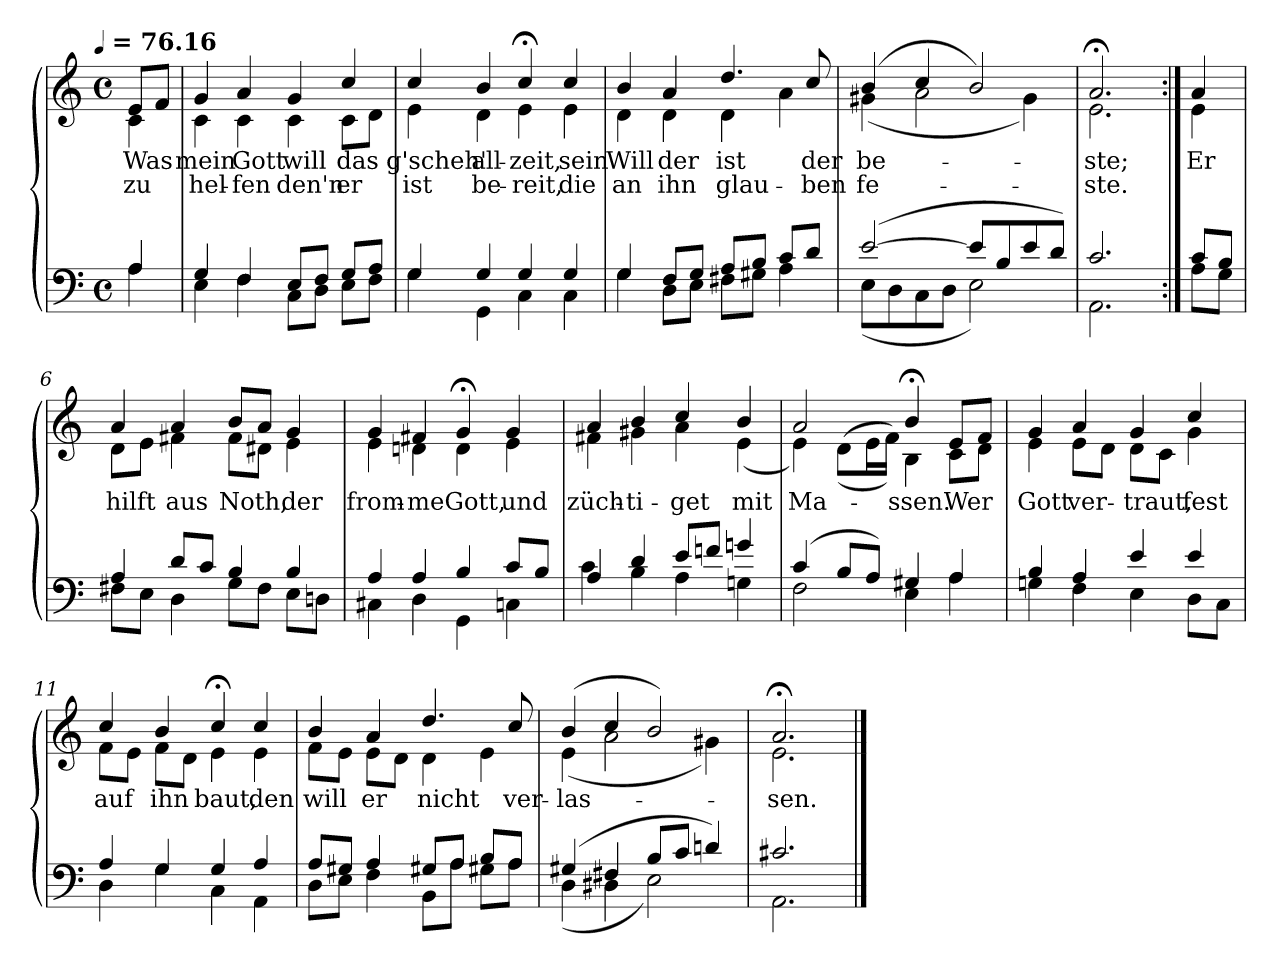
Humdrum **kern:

**kern	**kern	**text	**text	**dynam
*part1	*part1	*part1	*part1	*part1
*staff2	*staff1	*staff1	*staff1	*staff1/2
*clefF4	*clefG2	*	*	*
!!LO:TX:omd:t=[quarter] = 76.16
*M4/4	*M4/4	*	*	*
*met(c)	*met(c)	*	*	*
*MM76	*MM76	*	*	*
=	=	=	=	=
*^	*^	*	*	*
4A	4A	8eL	4c	Was	zu	.
.	.	8fJ	.	.	.	.
=1	=1	=1	=1	=1	=1	=1
4G	4E	4g	4c	mein	hel-	.
4F	4F	4a	4c	Gott	-fen	.
8EL	8CL	4g	4c	will	den'n	.
8FJ	8DJ	.	.	.	.	.
8GL	8EL	4cc	8cL	das	er	.
8AJ	8FJ	.	8dJ	.	.	.
=2	=2	=2	=2	=2	=2	=2
4G	4G	4cc	4e	g'scheh'	ist	.
4G	4GG	4b	4d	all-	be-	.
4G	4C	4cc;<	4e	-zeit,	-reit,	.
4G	4C	4cc	4e	sein	die	.
=3	=3	=3	=3	=3	=3	=3
4G	4G	4b	4d	Will	an	.
8FL	8DL	4a	4d	der	ihn	.
8GJ	8EJ	.	.	.	.	.
8AL	8F#XL	4.dd	4d	ist	glau-	♩ = 73
8BJ	8G#XJ	.	.	.	.	.
8cL	4A	.	4a	.	.	.
8dJ	.	8cc	.	der	-ben	.
=4	=4	=4	=4	=4	=4	=4
([2e	(8EL	(4b	(4g#X	be-	fe-	.
.	8D	.	.	.	.	.
.	8C	4cc	2a	.	.	.
.	8DJ	.	.	.	.	.
8eL]	2E)	2b)	.	.	.	♩ = 71
8B	.	.	.	.	.	.
8e	.	.	4g#)	.	.	.
8dJ)	.	.	.	.	.	.
=5	=5	=5	=5	=5	=5	=5
2.c	2.AA	2.a;<	2.e	-ste;	-ste.	.
!!LO:LB:g=z	!!
=:|!	=:|!	=:|!	=:|!	=:|!	=:|!	=:|!
*	*	*MM76	*	*	*	*
8cL	8AL	4a	4e	Er	.	.
8BJ	8GJ	.	.	.	.	.
=6	=6	=6	=6	=6	=6	=6
4A	8F#XL	4a	8dL	hilft	.	.
.	8EJ	.	8eJ	.	.	.
8dL	4D	4a	4f#X	aus	.	.
8cJ	.	.	.	.	.	.
4B	8GL	8bL	8f#L	Noth,	.	.
.	8F#J	8aJ	8d#XJ	.	.	.
4B	8EL	4g	4e	der	.	.
.	8DnJ	.	.	.	.	.
=7	=7	=7	=7	=7	=7	=7
*	*	*MM73	*	*	*	*
4A	4C#X	4g	4e	from-	.	.
4A	4D	4f#X	4dn	-me	.	.
4B	4GG	4g;<	4d	Gott,	.	.
8cL	4Cn	4g	4e	und	.	.
8BJ	.	.	.	.	.	.
=8	=8	=8	=8	=8	=8	=8
4A	4c	4a	4f#X	züch-	.	.
4d	4B	4b	4g#X	-ti-	.	.
8eL	4A	4cc	4a	-get	.	.
8fnJ	.	.	.	.	.	.
4gn	4Gn	4b	(4e	mit	.	.
=9	=9	=9	=9	=9	=9	=9
*	*	*MM70	*	*	*	*
(4c	2F	2a	4e)	Ma-	.	.
8BL	.	.	((8dL	.	.	.
8AJ)	.	.	16eL	.	.	.
.	.	.	16fJJ))	.	.	.
4G#X	4E	4b;<	4B	-ssen.	.	.
4A	4A	8eL	8cL	Wer	.	♩ = 72.7
.	.	8fJ	8dJ	.	.	.
!!LO:LB:g=z	!!
=10	=10	=10	=10	=10	=10	=10
4B	4Gn	4g	4e	Gott	.	.
4A	4F	4a	8eL	ver-	.	.
.	.	.	8dJ	.	.	.
4e	4E	4g	8dL	-traut,	.	.
.	.	.	8cJ	.	.	.
4e	8DL	4cc	4g	fest	.	.
.	8CJ	.	.	.	.	.
=11	=11	=11	=11	=11	=11	=11
4A	4D	4cc	8fL	auf	.	.
.	.	.	8eJ	.	.	.
4G	4G	4b	8fL	ihn	.	.
.	.	.	8dJ	.	.	.
4G	4C	4cc;<	4e	baut,	.	.
4A	4AA	4cc	4e	den	.	.
=12	=12	=12	=12	=12	=12	=12
8AL	8DL	4b	8fL	will	.	.
8G#XJ	8EJ	.	8eJ	.	.	.
4A	4F	4a	8eL	er	.	.
.	.	.	8dJ	.	.	.
8G#XL	8BBL	4.dd	4d	nicht	.	♩ = 70
8AJ	8AJ	.	.	.	.	.
8BL	8G#XL	.	4e	.	.	.
8AJ	8AJ	8cc	.	ver-	.	.
=13	=13	=13	=13	=13	=13	=13
*	*	*MM68	*	*	*	*
(4G#X	(4D	(4b	(4e	las-	.	.
4F#X	4D#X	4cc	2a	.	.	.
8BL	2E)	2b)	.	.	.	♩ = 64
8cJ	.	.	.	.	.	.
4dn)	.	.	4g#X)	.	.	.
=14	=14	=14	=14	=14	=14	=14
2.c#X	2.AA	2.a;<	2.e	-sen.	.	.
*v	*v	*	*	*	*	*
*	*v	*v	*	*	*
==	==	==	==	==
*-	*-	*-	*-	*-
